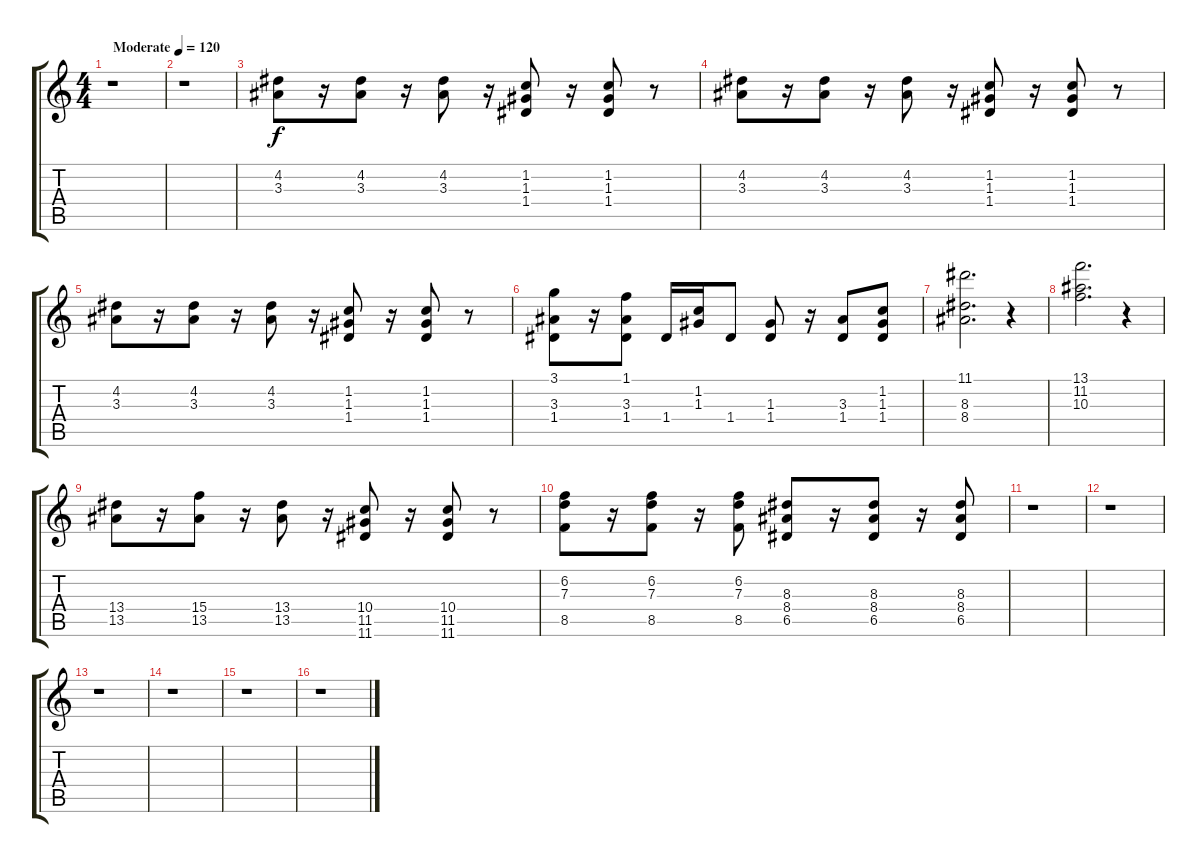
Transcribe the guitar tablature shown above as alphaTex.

\track "" {instrument electricguitarjazz}
\staff {score tabs}
\tuning (E4 B3 G3 D3 A2 E2) {hide}
\ts (4 4)
\tempo (120 "Moderate")
\tempo 126
\tempo (120 "Moderate")
\clef g2
\ks c
r.1{dy f instrument electricguitarjazz} |
r.1 |
(4.2 3.3).8 r.16 (4.2 3.3).8 r.16 (4.2 3.3).8 r.16 (1.2 1.3 1.4).8 r.16 (1.2 1.3 1.4).8 r.8 |
(4.2 3.3).8 r.16 (4.2 3.3).8 r.16 (4.2 3.3).8 r.16 (1.2 1.3 1.4).8 r.16 (1.2 1.3 1.4).8 r.8 |
(4.2 3.3).8 r.16 (4.2 3.3).8 r.16 (4.2 3.3).8 r.16 (1.2 1.3 1.4).8 r.16 (1.2 1.3 1.4).8 r.8 |
(3.1 3.3 1.4).8 r.16 (1.1 3.3 1.4).8 1.4.16 (1.2 1.3).16 1.4.8 (1.3 1.4).8 r.16 (3.3 1.4).8 (1.2 1.3 1.4).8 |
(11.1 8.3 8.4).2{d} r.4 |
(13.1 11.2 10.3).2{d} r.4 |
(13.4 13.5).8 r.16 (15.4 13.5).8 r.16 (13.4 13.5).8 r.16 (10.4 11.5 11.6).8 r.16 (10.4 11.5 11.6).8 r.8 |
(6.2 7.3 8.5).8 r.16 (6.2 7.3 8.5).8 r.16 (6.2 7.3 8.5).8 (8.3 8.4 6.5).8 r.16 (8.3 8.4 6.5).8 r.16 (8.3 8.4 6.5).8 |
r.1 |
r.1 |
r.1 |
r.1 |
r.1 |
r.1
